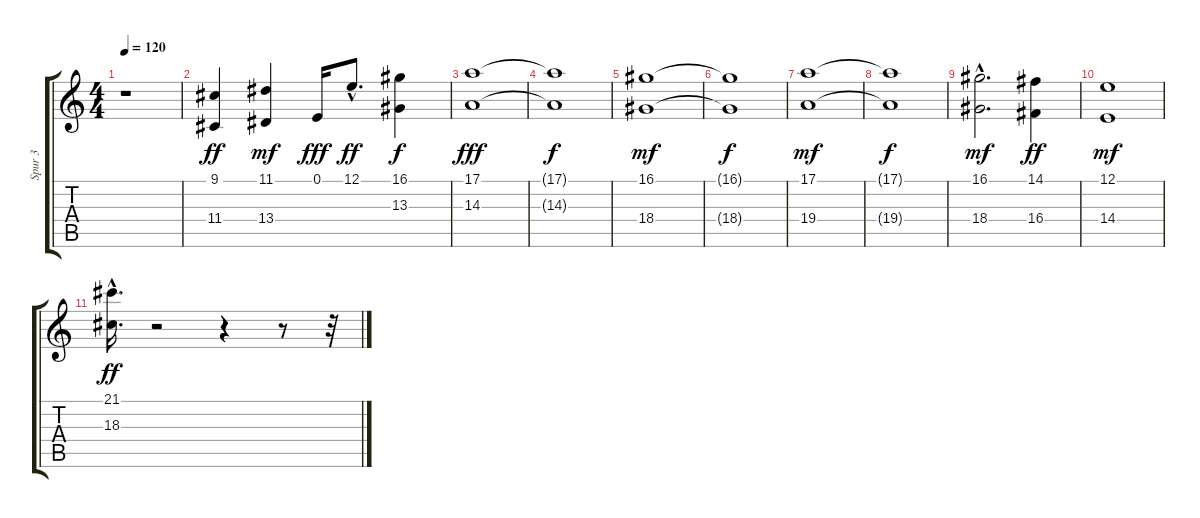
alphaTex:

\track ("Spur 3" "Spur 3") {instrument stringensemble1}
\staff {score tabs}
\tuning (E4 B3 G3 D3 A2 E2) {hide}
\ts (4 4)
\tempo 120
\clef g2
\ks c
r.1{dy f} |
(9.1 11.4).4{dy ff} (11.1 13.4).4{dy mf} 0.1.16{dy fff} 12.1{hac}.8{d dy ff} (16.1 13.3).4{dy f} |
(17.1 14.3).1{dy fff} |
(17.1{t} 14.3{t}).1{dy f} |
(16.1 18.4).1{dy mf} |
(16.1{t} 18.4{t}).1{dy f} |
(17.1 19.4).1{dy mf} |
(17.1{t} 19.4{t}).1{dy f} |
(16.1{hac} 18.4{hac}).2{d dy mf} (14.1 16.4).4{dy ff} |
(12.1 14.4).1{dy mf} |
(21.1{hac} 18.3{hac}).16{d dy ff} r.2 r.4 r.8 r.32
